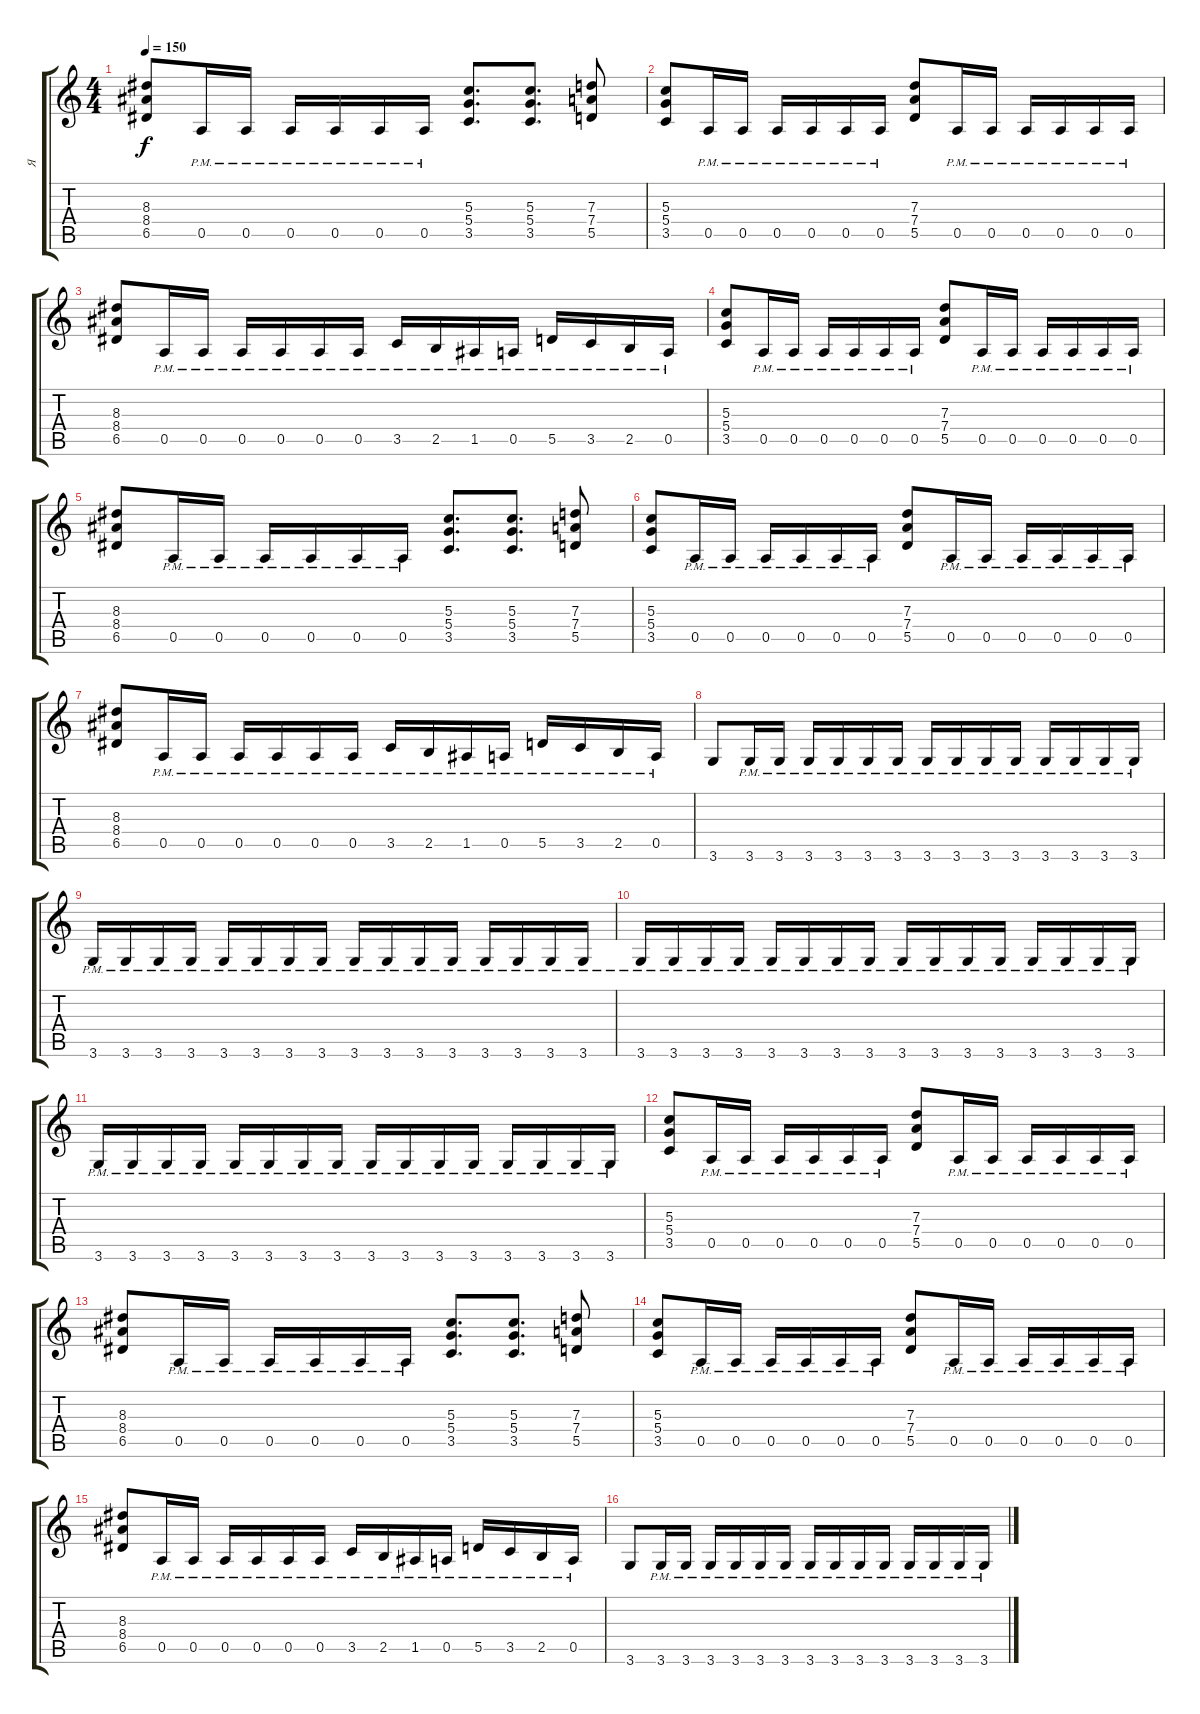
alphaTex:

\track ("Я" "Я") {instrument distortionguitar}
\staff {score tabs}
\tuning (E4 B3 G3 D3 A2 E2) {hide}
\ts (4 4)
\tempo 150
\clef g2
\ks c
(8.3 8.4 6.5).8{dy f} 0.5{pm}.16 0.5{pm}.16 0.5{pm}.16 0.5{pm}.16 0.5{pm}.16 0.5{pm}.16 (5.3 5.4 3.5).8{d} (5.3 5.4 3.5).8{d} (7.3 7.4 5.5).8 |
(5.3 5.4 3.5).8 0.5{pm}.16 0.5{pm}.16 0.5{pm}.16 0.5{pm}.16 0.5{pm}.16 0.5{pm}.16 (7.3 7.4 5.5).8 0.5{pm}.16 0.5{pm}.16 0.5{pm}.16 0.5{pm}.16 0.5{pm}.16 0.5{pm}.16 |
(8.3 8.4 6.5).8 0.5{pm}.16 0.5{pm}.16 0.5{pm}.16 0.5{pm}.16 0.5{pm}.16 0.5{pm}.16 3.5{pm}.16 2.5{pm}.16 1.5{pm}.16 0.5{pm}.16 5.5{pm}.16 3.5{pm}.16 2.5{pm}.16 0.5{pm}.16 |
(5.3 5.4 3.5).8 0.5{pm}.16 0.5{pm}.16 0.5{pm}.16 0.5{pm}.16 0.5{pm}.16 0.5{pm}.16 (7.3 7.4 5.5).8 0.5{pm}.16 0.5{pm}.16 0.5{pm}.16 0.5{pm}.16 0.5{pm}.16 0.5{pm}.16 |
(8.3 8.4 6.5).8 0.5{pm}.16 0.5{pm}.16 0.5{pm}.16 0.5{pm}.16 0.5{pm}.16 0.5{pm}.16 (5.3 5.4 3.5).8{d} (5.3 5.4 3.5).8{d} (7.3 7.4 5.5).8 |
(5.3 5.4 3.5).8 0.5{pm}.16 0.5{pm}.16 0.5{pm}.16 0.5{pm}.16 0.5{pm}.16 0.5{pm}.16 (7.3 7.4 5.5).8 0.5{pm}.16 0.5{pm}.16 0.5{pm}.16 0.5{pm}.16 0.5{pm}.16 0.5{pm}.16 |
(8.3 8.4 6.5).8 0.5{pm}.16 0.5{pm}.16 0.5{pm}.16 0.5{pm}.16 0.5{pm}.16 0.5{pm}.16 3.5{pm}.16 2.5{pm}.16 1.5{pm}.16 0.5{pm}.16 5.5{pm}.16 3.5{pm}.16 2.5{pm}.16 0.5{pm}.16 |
3.6.8 3.6{pm}.16 3.6{pm}.16 3.6{pm}.16 3.6{pm}.16 3.6{pm}.16 3.6{pm}.16 3.6{pm}.16 3.6{pm}.16 3.6{pm}.16 3.6{pm}.16 3.6{pm}.16 3.6{pm}.16 3.6{pm}.16 3.6{pm}.16 |
3.6{pm}.16 3.6{pm}.16 3.6{pm}.16 3.6{pm}.16 3.6{pm}.16 3.6{pm}.16 3.6{pm}.16 3.6{pm}.16 3.6{pm}.16 3.6{pm}.16 3.6{pm}.16 3.6{pm}.16 3.6{pm}.16 3.6{pm}.16 3.6{pm}.16 3.6{pm}.16 |
3.6{pm}.16 3.6{pm}.16 3.6{pm}.16 3.6{pm}.16 3.6{pm}.16 3.6{pm}.16 3.6{pm}.16 3.6{pm}.16 3.6{pm}.16 3.6{pm}.16 3.6{pm}.16 3.6{pm}.16 3.6{pm}.16 3.6{pm}.16 3.6{pm}.16 3.6{pm}.16 |
3.6{pm}.16 3.6{pm}.16 3.6{pm}.16 3.6{pm}.16 3.6{pm}.16 3.6{pm}.16 3.6{pm}.16 3.6{pm}.16 3.6{pm}.16 3.6{pm}.16 3.6{pm}.16 3.6{pm}.16 3.6{pm}.16 3.6{pm}.16 3.6{pm}.16 3.6{pm}.16 |
(5.3 5.4 3.5).8 0.5{pm}.16 0.5{pm}.16 0.5{pm}.16 0.5{pm}.16 0.5{pm}.16 0.5{pm}.16 (7.3 7.4 5.5).8 0.5{pm}.16 0.5{pm}.16 0.5{pm}.16 0.5{pm}.16 0.5{pm}.16 0.5{pm}.16 |
(8.3 8.4 6.5).8 0.5{pm}.16 0.5{pm}.16 0.5{pm}.16 0.5{pm}.16 0.5{pm}.16 0.5{pm}.16 (5.3 5.4 3.5).8{d} (5.3 5.4 3.5).8{d} (7.3 7.4 5.5).8 |
(5.3 5.4 3.5).8 0.5{pm}.16 0.5{pm}.16 0.5{pm}.16 0.5{pm}.16 0.5{pm}.16 0.5{pm}.16 (7.3 7.4 5.5).8 0.5{pm}.16 0.5{pm}.16 0.5{pm}.16 0.5{pm}.16 0.5{pm}.16 0.5{pm}.16 |
(8.3 8.4 6.5).8 0.5{pm}.16 0.5{pm}.16 0.5{pm}.16 0.5{pm}.16 0.5{pm}.16 0.5{pm}.16 3.5{pm}.16 2.5{pm}.16 1.5{pm}.16 0.5{pm}.16 5.5{pm}.16 3.5{pm}.16 2.5{pm}.16 0.5{pm}.16 |
3.6.8 3.6{pm}.16 3.6{pm}.16 3.6{pm}.16 3.6{pm}.16 3.6{pm}.16 3.6{pm}.16 3.6{pm}.16 3.6{pm}.16 3.6{pm}.16 3.6{pm}.16 3.6{pm}.16 3.6{pm}.16 3.6{pm}.16 3.6{pm}.16
